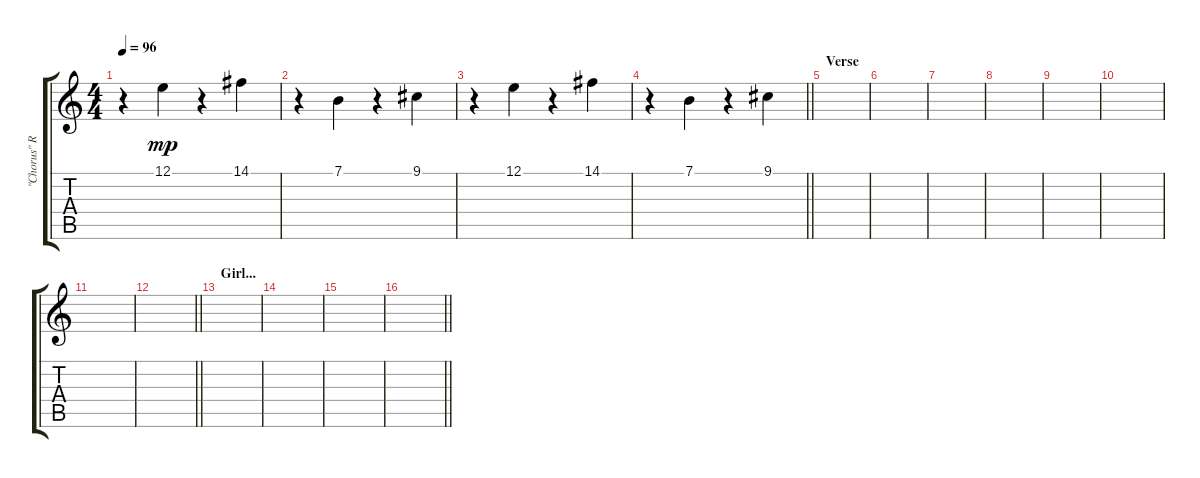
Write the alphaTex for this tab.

\track ("\"Chorus\" Riffs - 2" "\"Chorus\" R") {mute instrument pad3polysynth}
\staff {score tabs}
\tuning (E4 B3 G3 D3 A2 E2) {hide}
\ts (4 4)
\tempo 96
\clef g2
\ks c
r.4{dy mp} 12.1.4 r.4 14.1.4 |
r.4 7.1.4 r.4 9.1.4 |
r.4 12.1.4 r.4 14.1.4 |
\barLineRight lightlight
r.4 7.1.4 r.4 9.1.4 |
\section ("" "Verse")
|
|
|
|
|
|
|
\barLineRight lightlight
|
\section ("" "Girl...")
|
|
|
\barLineRight lightlight
